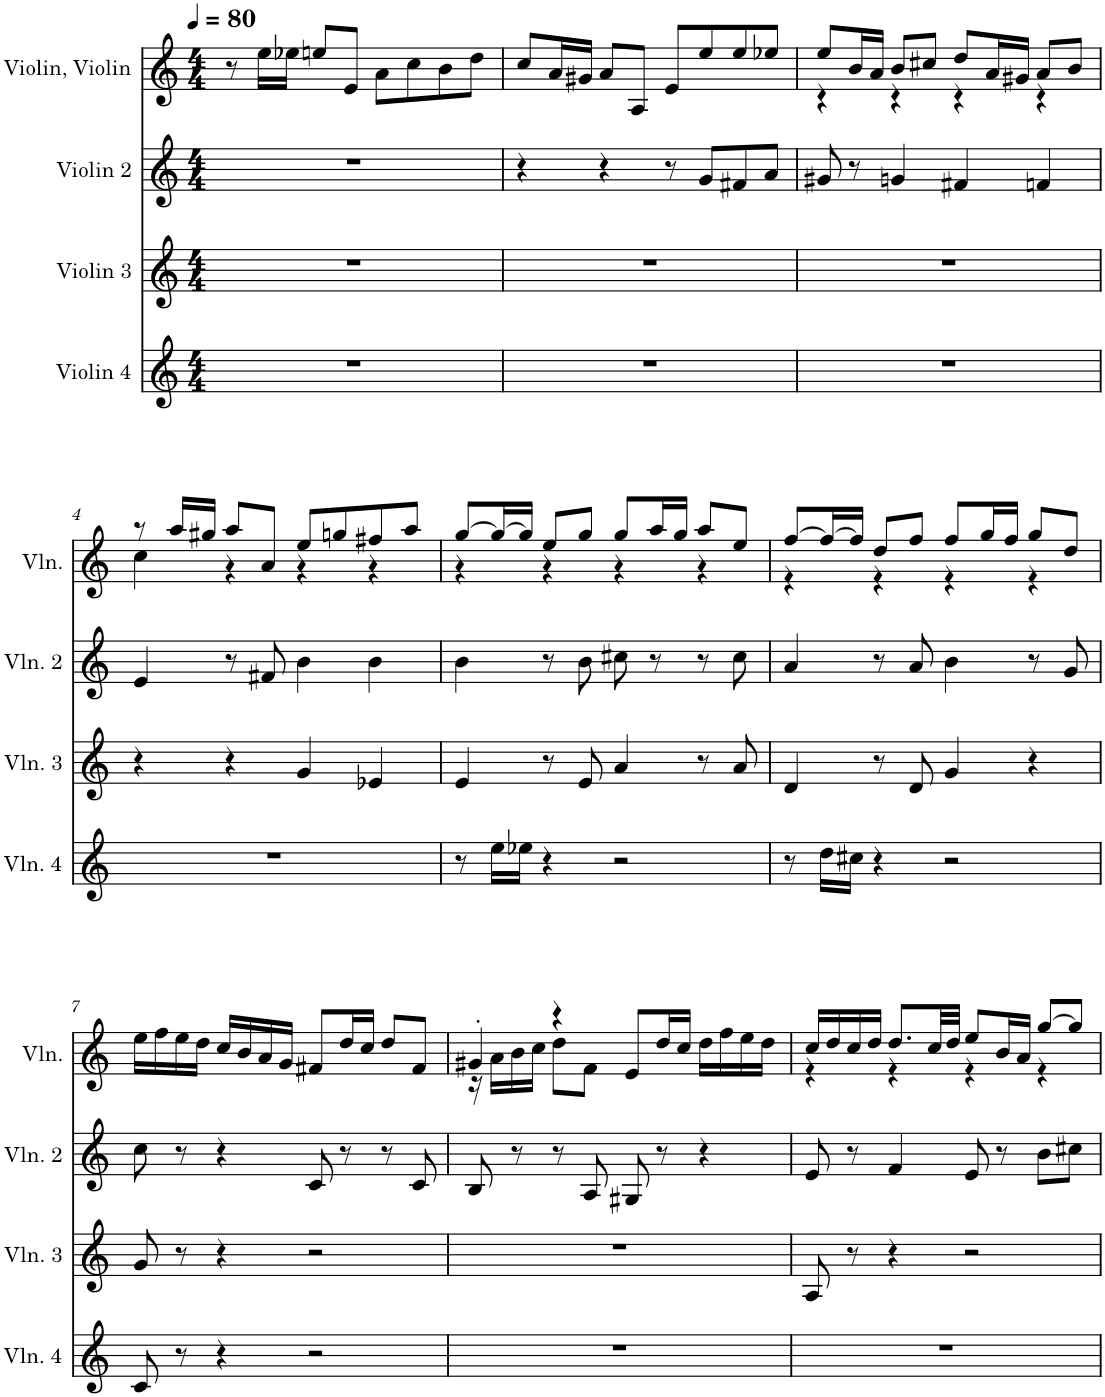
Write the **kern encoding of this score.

**kern	**kern	**kern	**kern
*part4	*part3	*part2	*part1
*staff4	*staff3	*staff2	*staff1
*I"Violin 4	*I"Violin 3	*I"Violin 2	*I"Violin, Violin
*I'Vln. 4	*I'Vln. 3	*I'Vln. 2	*I'Vln.
*clefG2	*clefG2	*clefG2	*clefG2
*k[]	*k[]	*k[]	*k[]
*M4/4	*M4/4	*M4/4	*M4/4
*MM80	*MM80	*MM80	*MM80
=1	=1	=1	=1
1r	1r	1r	8r
.	.	.	16ee\LL
.	.	.	16ee-X\JJ
.	.	.	8een/L
.	.	.	8e/J
.	.	.	8a\L
.	.	.	8cc\
.	.	.	8b\
.	.	.	8dd\J
=2	=2	=2	=2
1r	1r	4r	8cc/L
.	.	.	16a/L
.	.	.	16g#X/JJ
.	.	4r	8a/L
.	.	.	8A/J
.	.	8r	8e/L
.	.	8g/L	8ee/
.	.	8f#X/	8ee/
.	.	8a/J	8ee-X/J
=3	=3	=3	=3
*	*	*	*^
1r	1r	8g#X/	8ee/L	4r
.	.	8r	16b/L	.
.	.	.	16a/JJ	.
.	.	4gn/	8b/L	4r
.	.	.	8cc#X/J	.
.	.	4f#X/	8dd/L	4r
.	.	.	16a/L	.
.	.	.	16g#X/JJ	.
.	.	4fn/	8a/L	4r
.	.	.	8b/J	.
!!LO:LB:g=z	!!
=4	=4	=4	=4	=4
1r	4r	4e/	8r	4cc\
.	.	.	16aa/LL	.
.	.	.	16gg#X/JJ	.
.	4r	8r	8aa/L	4r
.	.	8f#X/	8a/J	.
.	4g/	4b\	8ee/L	4r
.	.	.	8ggn/	.
.	4e-X/	4b\	8ff#X/	4r
.	.	.	8aa/J	.
=5	=5	=5	=5	=5
8r	4e/	4b\	[8gg/L	4r
16ee\LL	.	.	16gg/L_	.
16ee-X\JJ	.	.	16gg/JJ]	.
4r	8r	8r	8ee/L	4r
.	8e/	8b\	8gg/J	.
2r	4a/	8cc#X\	8gg/L	4r
.	.	8r	16aa/L	.
.	.	.	16gg/JJ	.
.	8r	8r	8aa/L	4r
.	8a/	8cc#\	8ee/J	.
=6	=6	=6	=6	=6
8r	4d/	4a/	[8ff/L	4r
16dd\LL	.	.	16ff/L_	.
16cc#X\JJ	.	.	16ff/JJ]	.
4r	8r	8r	8dd/L	4r
.	8d/	8a/	8ff/J	.
2r	4g/	4b\	8ff/L	4r
.	.	.	16gg/L	.
.	.	.	16ff/JJ	.
.	4r	8r	8gg/L	4r
.	.	8g/	8dd/J	.
*	*	*	*v	*v
!!LO:LB:g=z
=7	=7	=7	=7
8c/	8g/	8cc\	16ee\LL
.	.	.	16ff\
8r	8r	8r	16ee\
.	.	.	16dd\JJ
4r	4r	4r	16cc/LL
.	.	.	16b/
.	.	.	16a/
.	.	.	16g/JJ
2r	2r	8c/	8f#X/L
.	.	8r	16dd/L
.	.	.	16cc/JJ
.	.	8r	8dd/L
.	.	8c/	8f#/J
=8	=8	=8	=8
*	*	*	*^
1r	1r	8B/	4g#X'/	16r
.	.	.	.	16a\LL
.	.	8r	.	16b\
.	.	.	.	16cc\JJ
.	.	8r	4r	8dd\L
.	.	8A/	.	8f\J
.	.	8G#X/	8e/L	2ryy
.	.	8r	16dd/L	.
.	.	.	16cc/JJ	.
.	.	4r	16dd\LL	.
.	.	.	16ff\	.
.	.	.	16ee\	.
.	.	.	16dd\JJ	.
=9	=9	=9	=9	=9
1r	8A/	8e/	16cc/LL	4r
.	.	.	16dd/	.
.	8r	8r	16cc/	.
.	.	.	16dd/JJ	.
.	4r	4f/	8.dd/L	4r
.	.	.	32cc/LL	.
.	.	.	32dd/JJJ	.
.	2r	8e/	8ee/L	4r
.	.	8r	16b/L	.
.	.	.	16a/JJ	.
.	.	8b\L	[8gg/L	4r
.	.	8cc#X\J	8gg/J]	.
*	*	*	*v	*v
=	=	=	=
*-	*-	*-	*-
